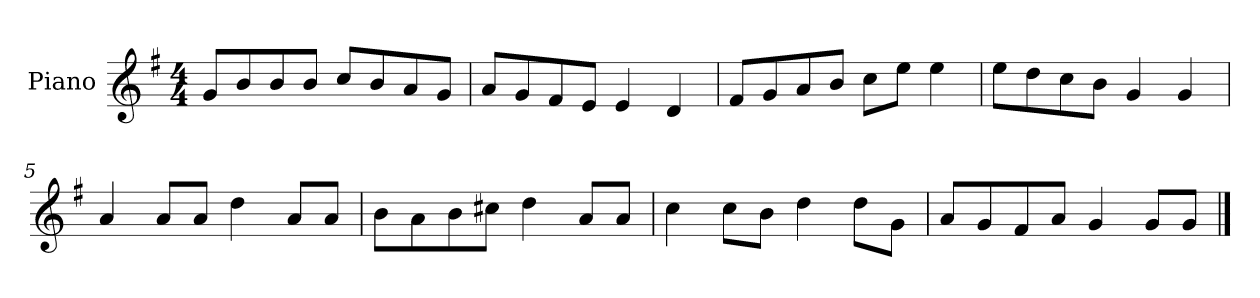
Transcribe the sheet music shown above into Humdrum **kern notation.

**kern
*part1
*staff1
*I"Piano
*I'P-no
*clefG2
*k[f#]
*M4/4
*MM90
=1
8g/L
8b/
8b/
8b/J
8cc/L
8b/
8a/
8g/J
=2
8a/L
8g/
8f#/
8e/J
4e/
4d/
=3
8f#/L
8g/
8a/
8b/J
8cc\L
8ee\J
4ee\
=4
8ee\L
8dd\
8cc\
8b\J
4g/
4g/
=5
4a/
8a/L
8a/J
4dd\
8a/L
8a/J
!!LO:LB:g=z
=6
8b\L
8a\
8b\
8cc#X\J
4dd\
8a/L
8a/J
=7
4cc\
8cc\L
8b\J
4dd\
8dd\L
8g\J
=8
8a/L
8g/
8f#/
8a/J
4g/
8g/L
8g/J
==
*-
